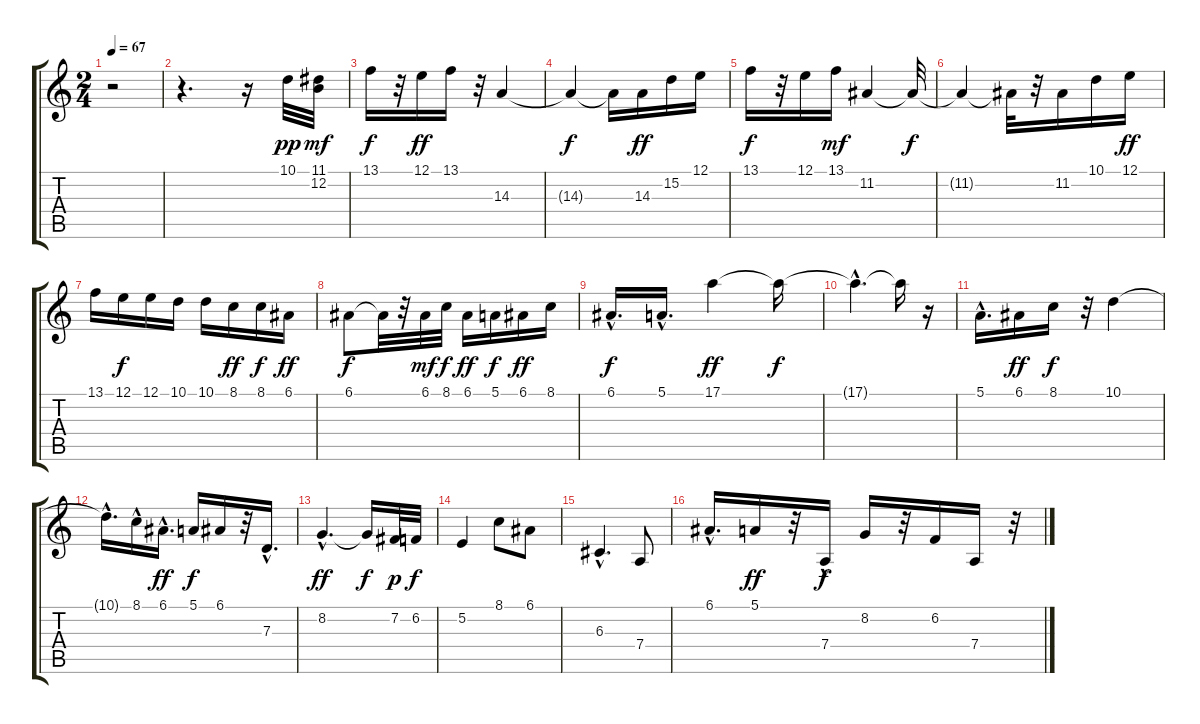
\track "" {instrument accordion}
\staff {score tabs}
\tuning (E4 B3 G3 D3 A2 E2) {hide}
\ts (2 4)
\tempo 67
\clef g2
\ks c
r.2{dy pp} |
r.4{d} r.16 10.1.32 (11.1 12.2).32{dy mf} |
13.1.16{dy f} r.32 12.1.16{dy ff} 13.1.16 r.32 14.3.4 |
14.3{t}.4{dy f} 14.3{t}.16 14.3.16{dy ff} 15.2.16 12.1.16 |
13.1.16{dy f} r.32 12.1.16 13.1.16{dy mf} 11.2.4 11.2{t}.32{dy f} |
11.2{t}.4 11.2{t}.32 r.32 11.2.16 10.1.16 12.1.16{dy ff} |
13.1.16 12.1.16{dy f} 12.1.16 10.1.16 10.1.16 8.1.16{dy ff} 8.1.16{dy f} 6.1.16{dy ff} |
6.1.8{dy f} 6.1{t}.32 r.32 6.1.32{dy mf} 8.1.32{dy f} 6.1.16{dy ff} 5.1.16{dy f} 6.1.16{dy ff} 8.1.16 |
6.1{hac}.16{d dy f} 5.1{hac}.16{d} 17.1.4{dy ff} 17.1{t}.16{dy f} |
17.1{hac t}.4{d} 17.1{t}.16 r.16 |
5.1{hac}.16{d} 6.1.16{dy ff} 8.1.16{dy f} r.32 10.1.4 |
10.1{hac t}.16{d} 8.1{hac}.16 6.1{hac}.16{d dy ff} 5.1.16{dy f} 6.1.16 r.32 7.3{hac}.16{d} |
8.2{hac}.4{d dy ff} 8.2{t}.16{dy f} 7.2.32{dy p} 6.2.32{dy f} |
5.2.4 8.1.8 6.1.8 |
6.3{hac}.4{d} 7.4.8 |
6.1{hac}.16{d} 5.1.16{dy ff} r.32 7.4{hac}.16{dy f} 8.2.16 r.32 6.2.16 7.4.16 r.32
